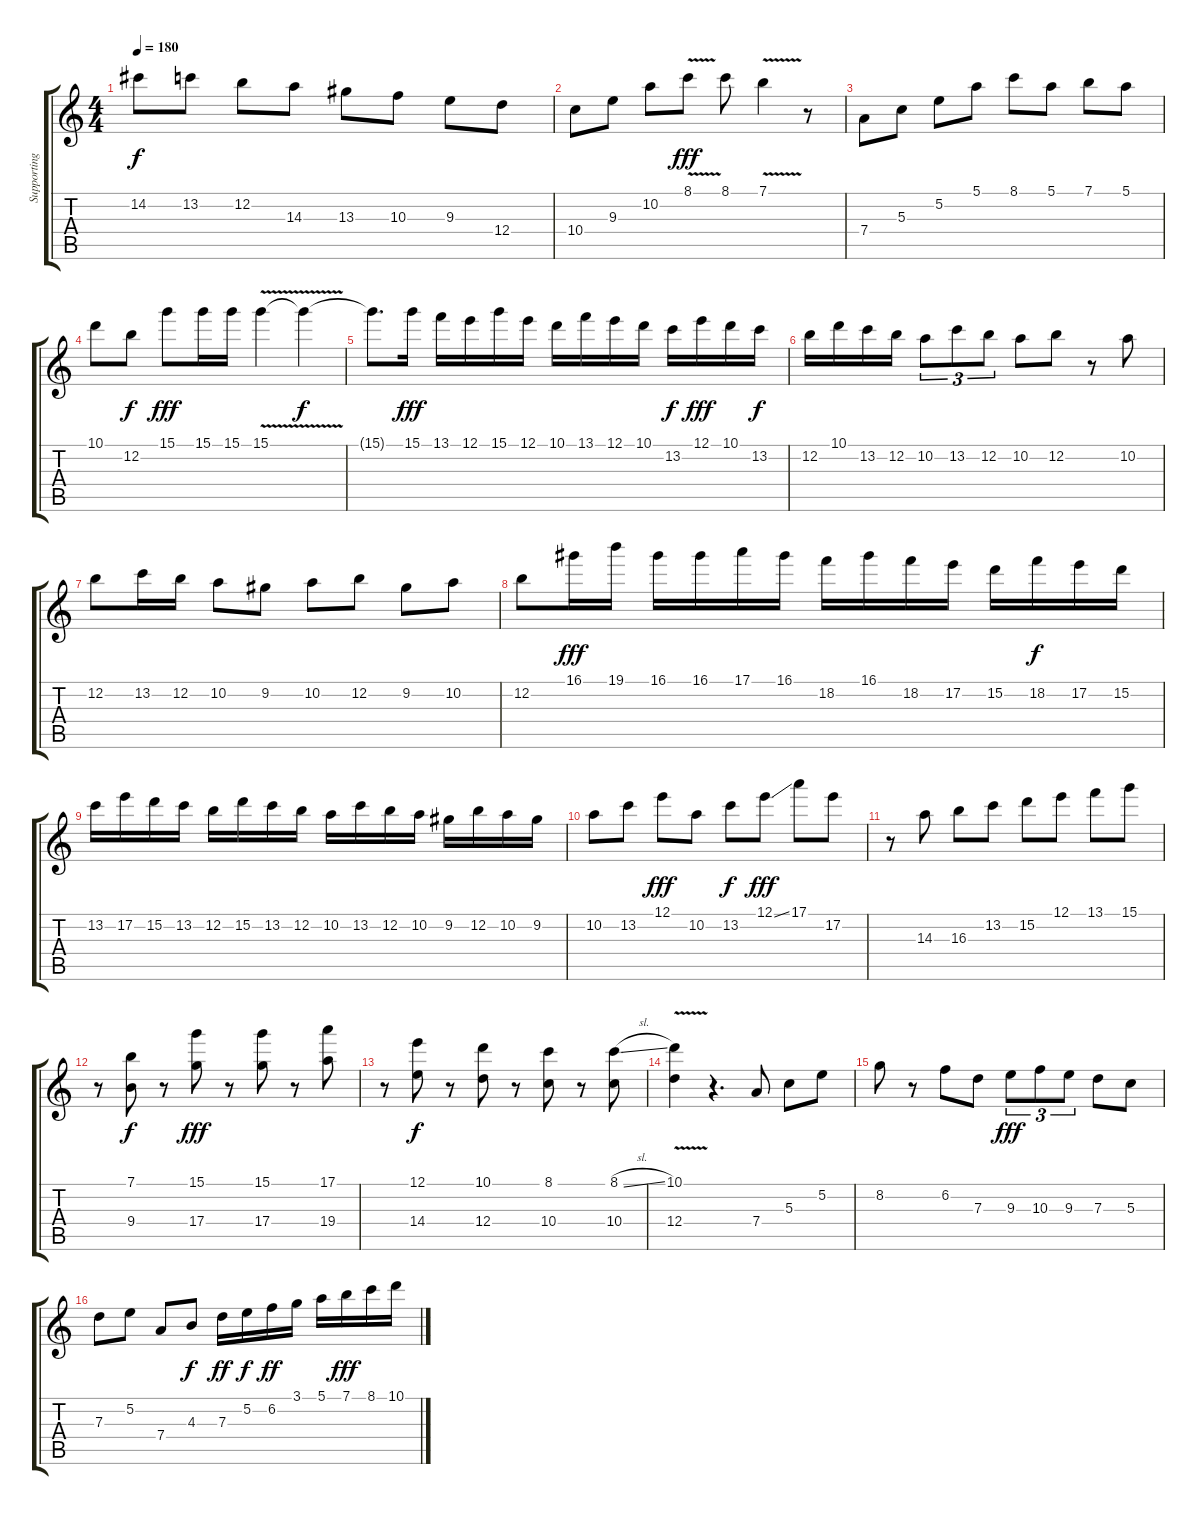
\track ("Supporting Track" "Supporting") {instrument acousticguitarsteel}
\staff {score tabs}
\tuning (E4 B3 G3 D3 A2 E2) {hide}
\ts (4 4)
\tempo 180
\clef g2
\ks c
14.2.8{dy f} 13.2.8 12.2.8 14.3.8 13.3.8 10.3.8 9.3.8 12.4.8 |
10.4.8 9.3.8 10.2.8 8.1{v}.8{dy fff} 8.1.8 7.1{v}.4 r.8 |
7.4.8 5.3.8 5.2.8 5.1.8 8.1.8 5.1.8 7.1.8 5.1.8 |
10.1.8 12.2.8{dy f} 15.1.8{dy fff} 15.1.16 15.1.16 15.1{v}.4 15.1{t}.4{dy f} |
15.1{t}.8{d} 15.1.16{dy fff} 13.1.16 12.1.16 15.1.16 12.1.16 10.1.16 13.1.16 12.1.16 10.1.16 13.2.16{dy f} 12.1.16{dy fff} 10.1.16 13.2.16{dy f} |
12.2.16 10.1.16 13.2.16 12.2.16 10.2.8{tu (3 2)} 13.2.8{tu (3 2)} 12.2.8{tu (3 2)} 10.2.8 12.2.8 r.8 10.2.8 |
12.2.8 13.2.16 12.2.16 10.2.8 9.2.8 10.2.8 12.2.8 9.2.8 10.2.8 |
12.2.8 16.1.16{dy fff} 19.1.16 16.1.16 16.1.16 17.1.16 16.1.16 18.2.16 16.1.16 18.2.16 17.2.16 15.2.16 18.2.16{dy f} 17.2.16 15.2.16 |
13.2.16 17.2.16 15.2.16 13.2.16 12.2.16 15.2.16 13.2.16 12.2.16 10.2.16 13.2.16 12.2.16 10.2.16 9.2.16 12.2.16 10.2.16 9.2.16 |
10.2.8 13.2.8 12.1.8{dy fff} 10.2.8 13.2.8{dy f} 12.1{ss}.8{dy fff} 17.1.8 17.2.8 |
r.8 14.3.8 16.3.8 13.2.8 15.2.8 12.1.8 13.1.8 15.1.8 |
r.8 (7.1 9.4).8{dy f} r.8 (15.1 17.4).8{dy fff} r.8 (15.1 17.4).8 r.8 (17.1 19.4).8 |
r.8 (12.1 14.4).8{dy f} r.8 (10.1 12.4).8 r.8 (8.1 10.4).8 r.8 (8.1{sl} 10.4).8 |
(10.1{v} 12.4{v}).4 r.4{d} 7.4.8 5.3.8 5.2.8 |
8.2.8 r.8 6.2.8 7.3.8 9.3.8{tu (3 2) dy fff} 10.3.8{tu (3 2)} 9.3.8{tu (3 2)} 7.3.8 5.3.8 |
7.3.8 5.2.8 7.4.8 4.3.8{dy f} 7.3.16{dy ff} 5.2.16{dy f} 6.2.16{dy ff} 3.1.16 5.1.16 7.1.16{dy fff} 8.1.16 10.1.16
